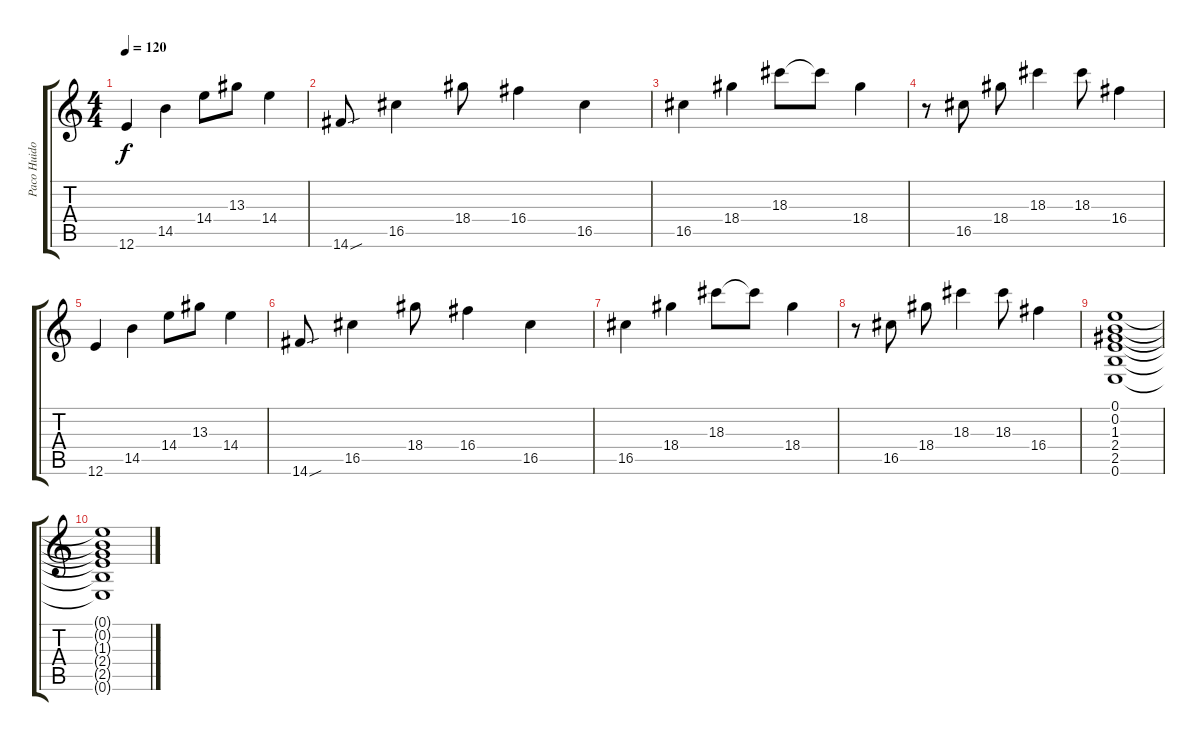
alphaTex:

\track ("Paco Huidobro" "Paco Huido") {instrument electricguitarclean}
\staff {score tabs}
\tuning (E4 B3 G3 D3 A2 E2) {hide}
\ts (4 4)
\tempo 120
\clef g2
\ks c
12.6.4{dy f} 14.5.4 14.4.8 13.3.8 14.4.4 |
14.6{sou}.8 16.5.4 18.4.8 16.4.4 16.5.4 |
16.5.4 18.4.4 18.3.8 18.3{t}.8 18.4.4 |
r.8 16.5.8 18.4.8 18.3.4 18.3.8 16.4.4 |
12.6.4 14.5.4 14.4.8 13.3.8 14.4.4 |
14.6{sou}.8 16.5.4 18.4.8 16.4.4 16.5.4 |
16.5.4 18.4.4 18.3.8 18.3{t}.8 18.4.4 |
r.8 16.5.8 18.4.8 18.3.4 18.3.8 16.4.4 |
(0.1 0.2 1.3 2.4 2.5 0.6).1 |
(0.1{t} 0.2{t} 1.3{t} 2.4{t} 2.5{t} 0.6{t}).1
